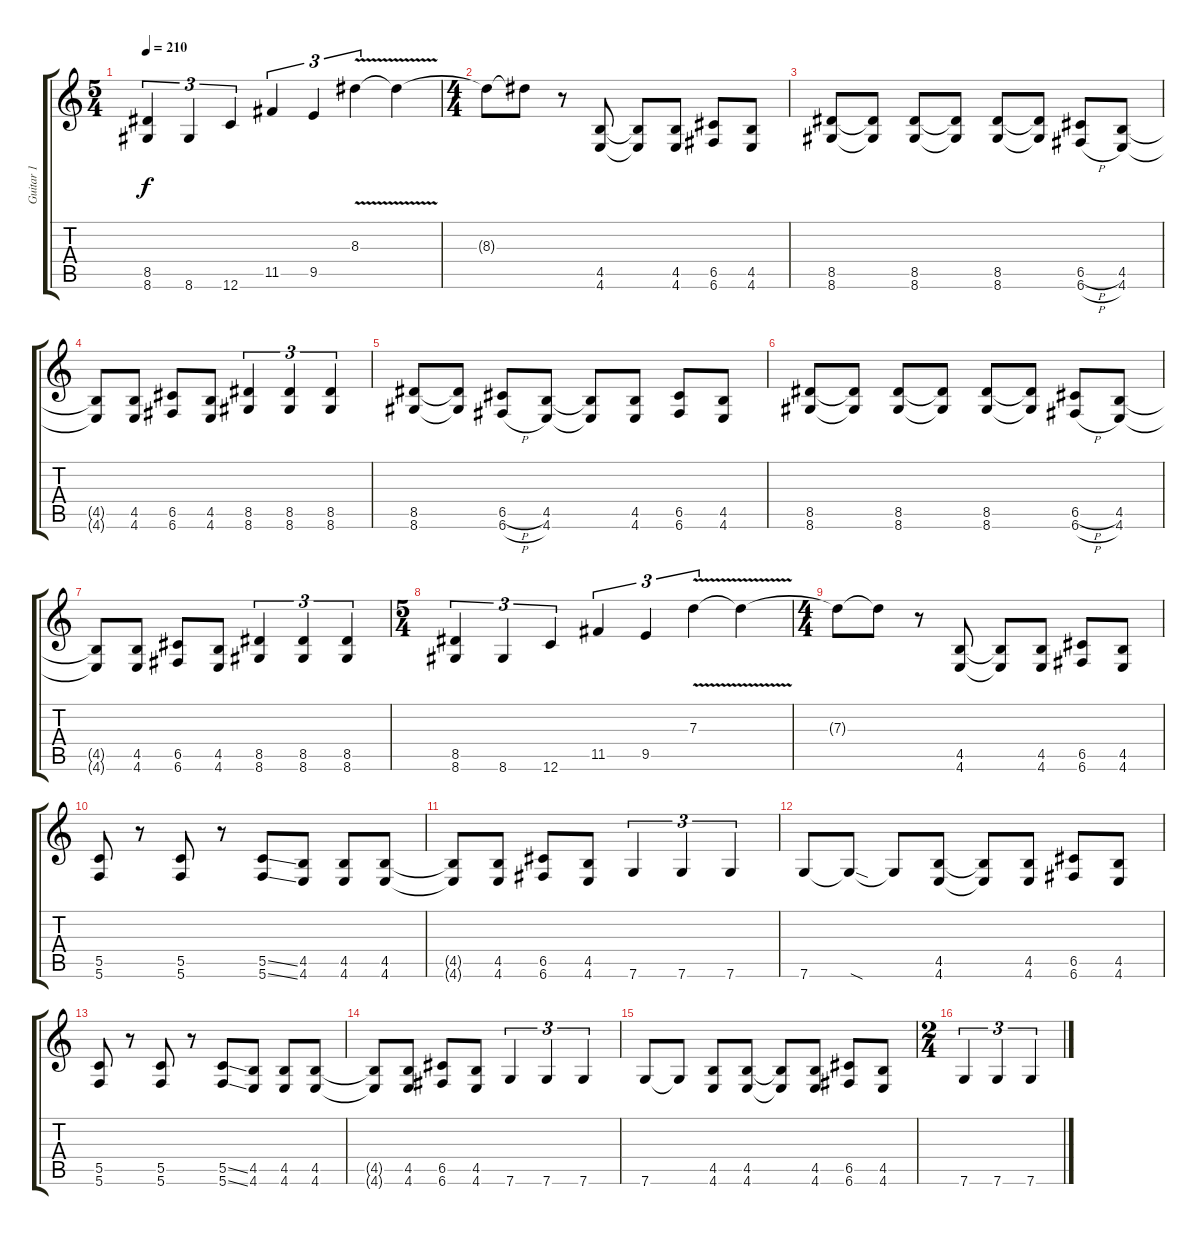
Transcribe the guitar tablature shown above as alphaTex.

\track ("Guitar 1" "Guitar 1") {instrument distortionguitar}
\staff {score tabs}
\tuning (E4 C4 G3 C3 G2 C2) {hide}
\ts (5 4)
\tempo 210
\clef g2
\ks c
(8.5 8.6).4{tu (3 2) dy f} 8.6.4{tu (3 2)} 12.6.4{tu (3 2)} 11.5.4{tu (3 2)} 9.5.4{tu (3 2)} 8.3{v}.4{tu (3 2)} 8.3{t}.4 |
\ts (4 4)
8.3{t}.8 8.3{t}.8 r.8 (4.5 4.6).8 (4.5{t} 4.6{t}).8 (4.5 4.6).8 (6.5 6.6).8 (4.5 4.6).8 |
(8.5 8.6).8 (8.5{t} 8.6{t}).8 (8.5 8.6).8 (8.5{t} 8.6{t}).8 (8.5 8.6).8 (8.5{t} 8.6{t}).8 (6.5{h} 6.6{h}).8 (4.5 4.6).8 |
(4.5{t} 4.6{t}).8 (4.5 4.6).8 (6.5 6.6).8 (4.5 4.6).8 (8.5 8.6).4{tu (3 2)} (8.5 8.6).4{tu (3 2)} (8.5 8.6).4{tu (3 2)} |
(8.5 8.6).8 (8.5{t} 8.6{t}).8 (6.5{h} 6.6{h}).8 (4.5 4.6).8 (4.5{t} 4.6{t}).8 (4.5 4.6).8 (6.5 6.6).8 (4.5 4.6).8 |
(8.5 8.6).8 (8.5{t} 8.6{t}).8 (8.5 8.6).8 (8.5{t} 8.6{t}).8 (8.5 8.6).8 (8.5{t} 8.6{t}).8 (6.5{h} 6.6{h}).8 (4.5 4.6).8 |
(4.5{t} 4.6{t}).8 (4.5 4.6).8 (6.5 6.6).8 (4.5 4.6).8 (8.5 8.6).4{tu (3 2)} (8.5 8.6).4{tu (3 2)} (8.5 8.6).4{tu (3 2)} |
\ts (5 4)
(8.5 8.6).4{tu (3 2)} 8.6.4{tu (3 2)} 12.6.4{tu (3 2)} 11.5.4{tu (3 2)} 9.5.4{tu (3 2)} 7.3{v}.4{tu (3 2)} 7.3{t}.4 |
\ts (4 4)
7.3{t}.8 7.3{t}.8 r.8 (4.5 4.6).8 (4.5{t} 4.6{t}).8 (4.5 4.6).8 (6.5 6.6).8 (4.5 4.6).8 |
(5.5 5.6).8 r.8 (5.5 5.6).8 r.8 (5.5{ss} 5.6{ss}).8 (4.5 4.6).8 (4.5 4.6).8 (4.5 4.6).8 |
(4.5{t} 4.6{t}).8 (4.5 4.6).8 (6.5 6.6).8 (4.5 4.6).8 7.6.4{tu (3 2)} 7.6.4{tu (3 2)} 7.6.4{tu (3 2)} |
7.6.8 7.6{sod t}.8 7.6{t}.8 (4.5 4.6).8 (4.5{t} 4.6{t}).8 (4.5 4.6).8 (6.5 6.6).8 (4.5 4.6).8 |
(5.5 5.6).8 r.8 (5.5 5.6).8 r.8 (5.5{ss} 5.6{ss}).8 (4.5 4.6).8 (4.5 4.6).8 (4.5 4.6).8 |
(4.5{t} 4.6{t}).8 (4.5 4.6).8 (6.5 6.6).8 (4.5 4.6).8 7.6.4{tu (3 2)} 7.6.4{tu (3 2)} 7.6.4{tu (3 2)} |
7.6.8 7.6{t}.8 (4.5 4.6).8 (4.5 4.6).8 (4.5{t} 4.6{t}).8 (4.5 4.6).8 (6.5 6.6).8 (4.5 4.6).8 |
\ts (2 4)
7.6.4{tu (3 2)} 7.6.4{tu (3 2)} 7.6.4{tu (3 2)}
